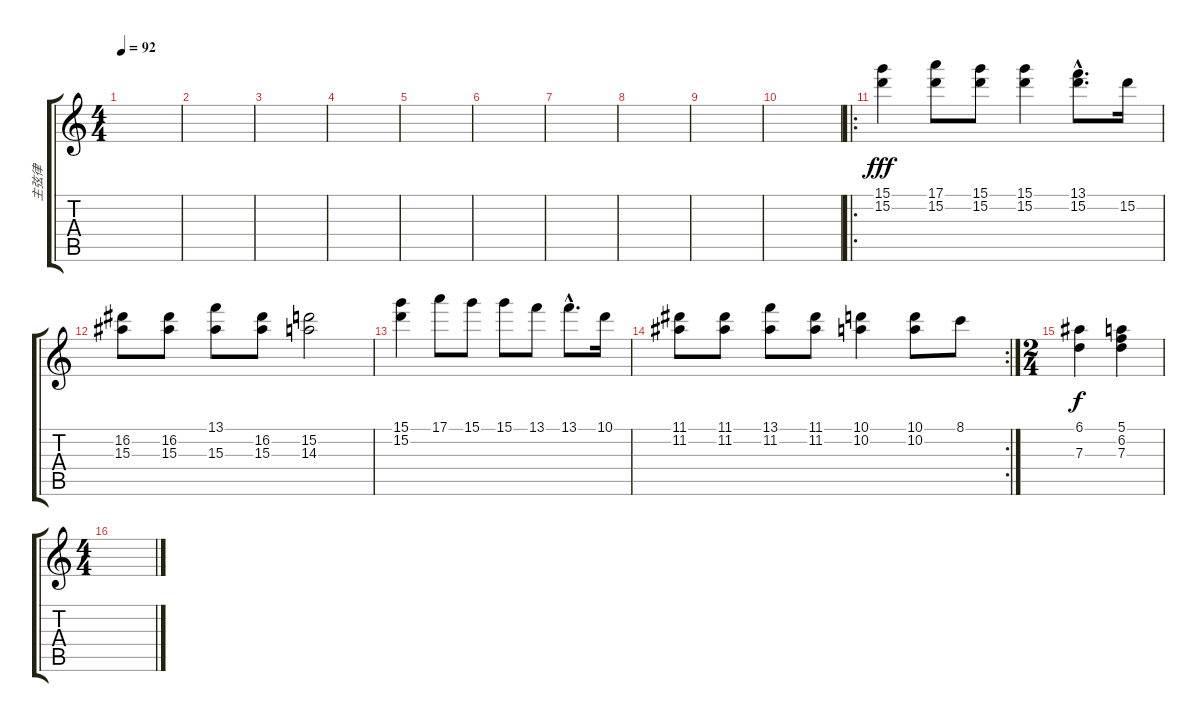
\track ("主弦律" "主弦律") {instrument overdrivenguitar}
\staff {score tabs}
\tuning (E4 B3 G3 D3 A2 E2) {hide}
\ts (4 4)
\tempo 92
\clef g2
\ks c
|
|
|
|
|
|
|
|
|
|
\ro
(15.1 15.2).4{dy fff} (17.1 15.2).8 (15.1 15.2).8 (15.1 15.2).4 (13.1{hac} 15.2{hac}).8{d} 15.2.16 |
(16.2 15.3).8 (16.2 15.3).8 (13.1 15.3).8 (16.2 15.3).8 (15.2 14.3).2 |
(15.1 15.2).4 17.1.8 15.1.8 15.1.8 13.1.8 13.1{hac}.8{d} 10.1.16 |
\rc 2
(11.1 11.2).8 (11.1 11.2).8 (13.1 11.2).8 (11.1 11.2).8 (10.1 10.2).4 (10.1 10.2).8 8.1.8 |
\ts (2 4)
(6.1 7.3).4{dy f} (5.1 6.2 7.3).4 |
\ts (4 4)
